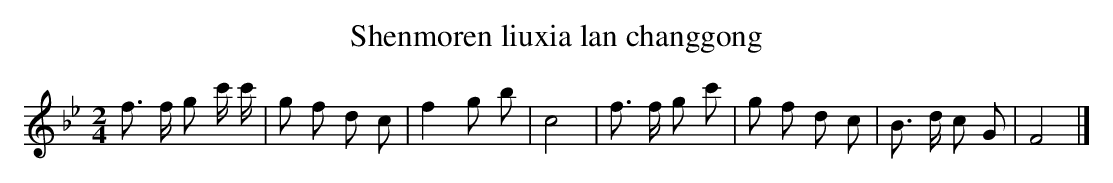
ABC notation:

X:1
T: Shenmoren liuxia lan changgong
L: 1/8
M: 2/4
K: Bb
f> f g c'/ c'/ [I:setbarnb 1]|
g f d c |
f2g b |
c4 |
f> f g c' |
g f d c |
B> d c G |
F4 |]
